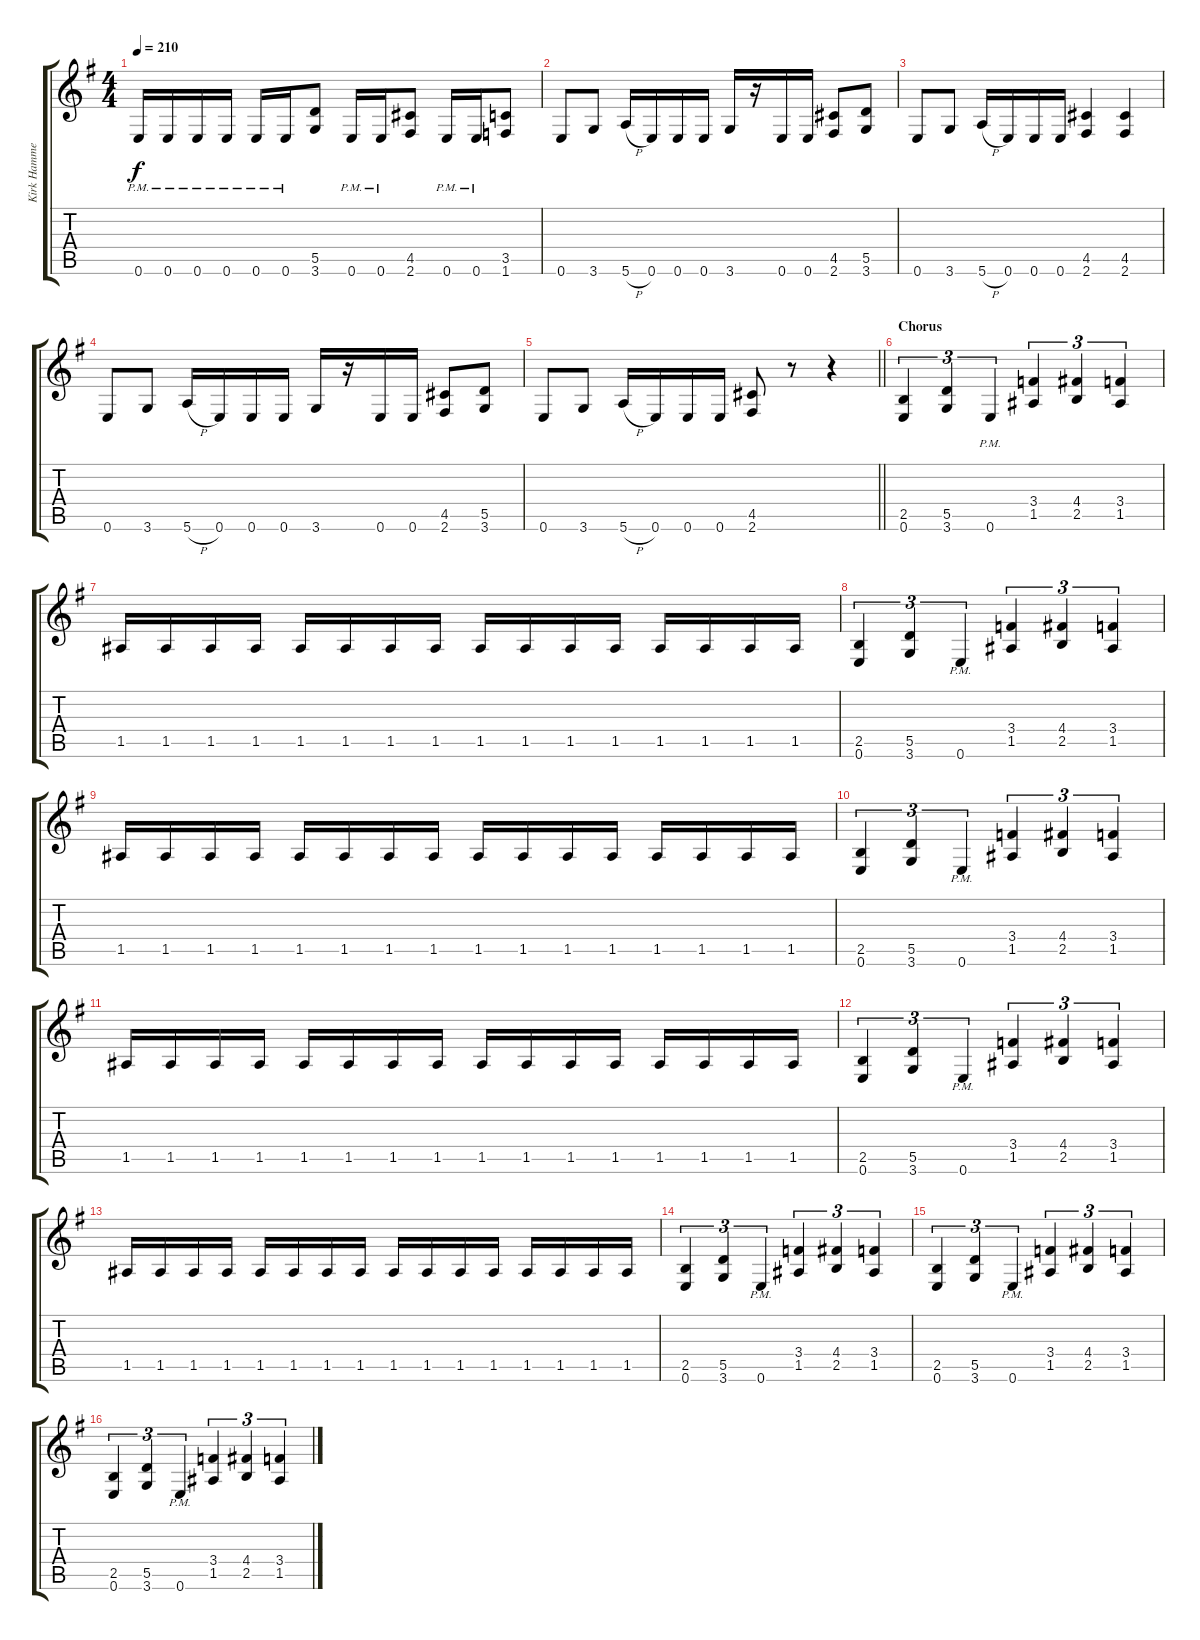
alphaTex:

\track ("Kirk Hammett" "Kirk Hamme") {instrument distortionguitar}
\staff {score tabs}
\tuning (E4 B3 G3 D3 A2 E2) {hide}
\ts (4 4)
\tempo 210
\clef g2
\ks g
0.6{pm}.16{dy f} 0.6{pm}.16 0.6{pm}.16 0.6{pm}.16 0.6{pm}.16 0.6{pm}.16 (5.5 3.6).8 0.6{pm}.16 0.6{pm}.16 (4.5 2.6).8 0.6{pm}.16 0.6{pm}.16 (3.5 1.6).8 |
0.6.8 3.6.8 5.6{h}.16 0.6.16 0.6.16 0.6.16 3.6.16 r.16 0.6.16 0.6.16 (4.5 2.6).8 (5.5 3.6).8 |
0.6.8 3.6.8 5.6{h}.16 0.6.16 0.6.16 0.6.16 (4.5 2.6).4 (4.5 2.6).4 |
0.6.8 3.6.8 5.6{h}.16 0.6.16 0.6.16 0.6.16 3.6.16 r.16 0.6.16 0.6.16 (4.5 2.6).8 (5.5 3.6).8 |
\barLineRight lightlight
0.6.8 3.6.8 5.6{h}.16 0.6.16 0.6.16 0.6.16 (4.5 2.6).8 r.8 r.4 |
\section ("" "Chorus")
(2.5 0.6).4{tu (3 2)} (5.5 3.6).4{tu (3 2)} 0.6{pm}.4{tu (3 2)} (3.4 1.5).4{tu (3 2)} (4.4 2.5).4{tu (3 2)} (3.4 1.5).4{tu (3 2)} |
1.5.16 1.5.16 1.5.16 1.5.16 1.5.16 1.5.16 1.5.16 1.5.16 1.5.16 1.5.16 1.5.16 1.5.16 1.5.16 1.5.16 1.5.16 1.5.16 |
(2.5 0.6).4{tu (3 2)} (5.5 3.6).4{tu (3 2)} 0.6{pm}.4{tu (3 2)} (3.4 1.5).4{tu (3 2)} (4.4 2.5).4{tu (3 2)} (3.4 1.5).4{tu (3 2)} |
1.5.16 1.5.16 1.5.16 1.5.16 1.5.16 1.5.16 1.5.16 1.5.16 1.5.16 1.5.16 1.5.16 1.5.16 1.5.16 1.5.16 1.5.16 1.5.16 |
(2.5 0.6).4{tu (3 2)} (5.5 3.6).4{tu (3 2)} 0.6{pm}.4{tu (3 2)} (3.4 1.5).4{tu (3 2)} (4.4 2.5).4{tu (3 2)} (3.4 1.5).4{tu (3 2)} |
1.5.16 1.5.16 1.5.16 1.5.16 1.5.16 1.5.16 1.5.16 1.5.16 1.5.16 1.5.16 1.5.16 1.5.16 1.5.16 1.5.16 1.5.16 1.5.16 |
(2.5 0.6).4{tu (3 2)} (5.5 3.6).4{tu (3 2)} 0.6{pm}.4{tu (3 2)} (3.4 1.5).4{tu (3 2)} (4.4 2.5).4{tu (3 2)} (3.4 1.5).4{tu (3 2)} |
1.5.16 1.5.16 1.5.16 1.5.16 1.5.16 1.5.16 1.5.16 1.5.16 1.5.16 1.5.16 1.5.16 1.5.16 1.5.16 1.5.16 1.5.16 1.5.16 |
(2.5 0.6).4{tu (3 2)} (5.5 3.6).4{tu (3 2)} 0.6{pm}.4{tu (3 2)} (3.4 1.5).4{tu (3 2)} (4.4 2.5).4{tu (3 2)} (3.4 1.5).4{tu (3 2)} |
(2.5 0.6).4{tu (3 2)} (5.5 3.6).4{tu (3 2)} 0.6{pm}.4{tu (3 2)} (3.4 1.5).4{tu (3 2)} (4.4 2.5).4{tu (3 2)} (3.4 1.5).4{tu (3 2)} |
(2.5 0.6).4{tu (3 2)} (5.5 3.6).4{tu (3 2)} 0.6{pm}.4{tu (3 2)} (3.4 1.5).4{tu (3 2)} (4.4 2.5).4{tu (3 2)} (3.4 1.5).4{tu (3 2)}
